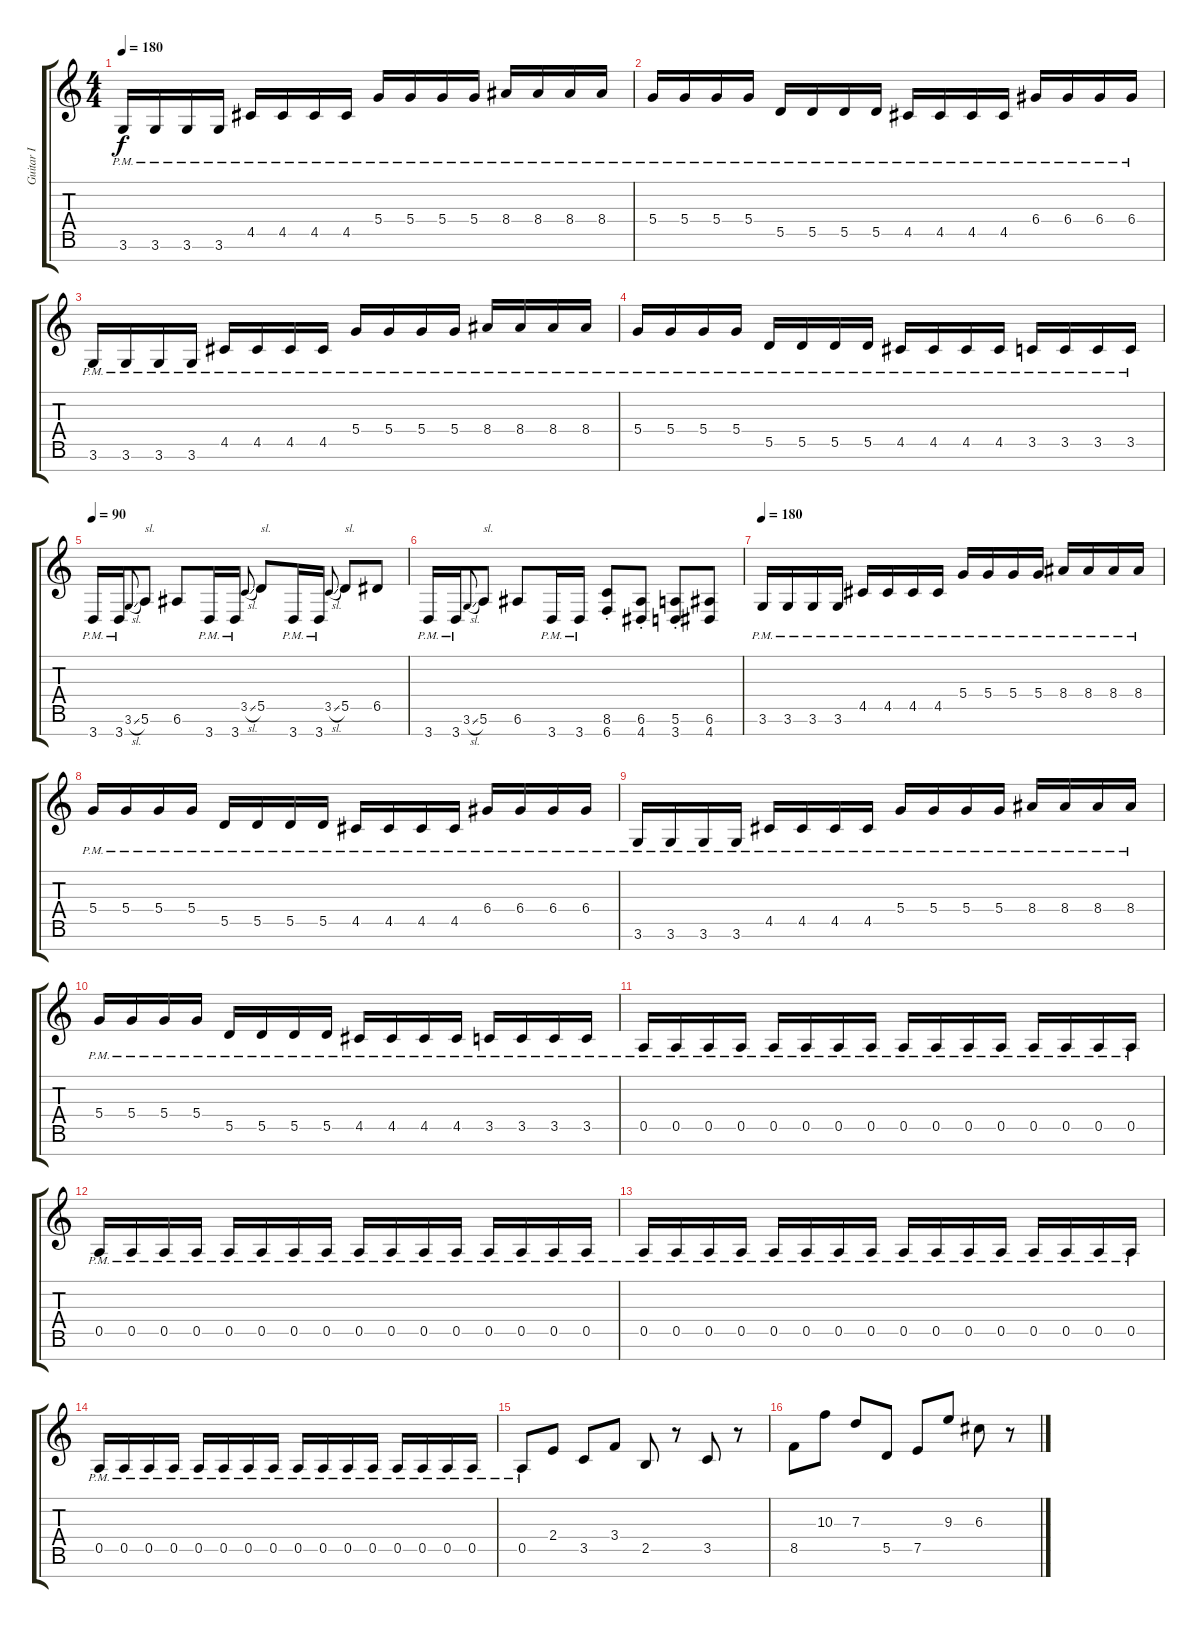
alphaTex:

\track ("Guitar I" "Guitar I") {instrument distortionguitar}
\staff {score tabs}
\tuning (E4 B3 G3 D3 A2 E2 B1) {hide}
\ts (4 4)
\tempo 180
\clef g2
\ks c
3.6{pm}.16{dy f} 3.6{pm}.16 3.6{pm}.16 3.6{pm}.16 4.5{pm}.16 4.5{pm}.16 4.5{pm}.16 4.5{pm}.16 5.4{pm}.16 5.4{pm}.16 5.4{pm}.16 5.4{pm}.16 8.4{pm}.16 8.4{pm}.16 8.4{pm}.16 8.4{pm}.16 |
5.4{pm}.16 5.4{pm}.16 5.4{pm}.16 5.4{pm}.16 5.5{pm}.16 5.5{pm}.16 5.5{pm}.16 5.5{pm}.16 4.5{pm}.16 4.5{pm}.16 4.5{pm}.16 4.5{pm}.16 6.4{pm}.16 6.4{pm}.16 6.4{pm}.16 6.4{pm}.16 |
3.6{pm}.16 3.6{pm}.16 3.6{pm}.16 3.6{pm}.16 4.5{pm}.16 4.5{pm}.16 4.5{pm}.16 4.5{pm}.16 5.4{pm}.16 5.4{pm}.16 5.4{pm}.16 5.4{pm}.16 8.4{pm}.16 8.4{pm}.16 8.4{pm}.16 8.4{pm}.16 |
5.4{pm}.16 5.4{pm}.16 5.4{pm}.16 5.4{pm}.16 5.5{pm}.16 5.5{pm}.16 5.5{pm}.16 5.5{pm}.16 4.5{pm}.16 4.5{pm}.16 4.5{pm}.16 4.5{pm}.16 3.5{pm}.16 3.5{pm}.16 3.5{pm}.16 3.5{pm}.16 |
\tempo 90
3.7{pm}.16 3.7{pm}.16 3.6{sl}.8{gr onbeat} 5.6.8{txt "sl."} 6.6.8 3.7{pm}.16 3.7{pm}.16 3.5{sl}.8{gr onbeat} 5.5.8{txt "sl."} 3.7{pm}.16 3.7{pm}.16 3.5{sl}.8{gr onbeat} 5.5.8{txt "sl."} 6.5.8 |
3.7{pm}.16 3.7{pm}.16 3.6{sl}.8{gr onbeat} 5.6.8{txt "sl."} 6.6.8 3.7{pm}.16 3.7{pm}.16 (8.6{st} 6.7{st}).8 (6.6{st} 4.7{st}).8 (5.6{st} 3.7{st}).8 (6.6 4.7).8 |
\tempo 180
3.6{pm}.16 3.6{pm}.16 3.6{pm}.16 3.6{pm}.16 4.5{pm}.16 4.5{pm}.16 4.5{pm}.16 4.5{pm}.16 5.4{pm}.16 5.4{pm}.16 5.4{pm}.16 5.4{pm}.16 8.4{pm}.16 8.4{pm}.16 8.4{pm}.16 8.4{pm}.16 |
5.4{pm}.16 5.4{pm}.16 5.4{pm}.16 5.4{pm}.16 5.5{pm}.16 5.5{pm}.16 5.5{pm}.16 5.5{pm}.16 4.5{pm}.16 4.5{pm}.16 4.5{pm}.16 4.5{pm}.16 6.4{pm}.16 6.4{pm}.16 6.4{pm}.16 6.4{pm}.16 |
3.6{pm}.16 3.6{pm}.16 3.6{pm}.16 3.6{pm}.16 4.5{pm}.16 4.5{pm}.16 4.5{pm}.16 4.5{pm}.16 5.4{pm}.16 5.4{pm}.16 5.4{pm}.16 5.4{pm}.16 8.4{pm}.16 8.4{pm}.16 8.4{pm}.16 8.4{pm}.16 |
5.4{pm}.16 5.4{pm}.16 5.4{pm}.16 5.4{pm}.16 5.5{pm}.16 5.5{pm}.16 5.5{pm}.16 5.5{pm}.16 4.5{pm}.16 4.5{pm}.16 4.5{pm}.16 4.5{pm}.16 3.5{pm}.16 3.5{pm}.16 3.5{pm}.16 3.5{pm}.16 |
0.5{pm}.16 0.5{pm}.16 0.5{pm}.16 0.5{pm}.16 0.5{pm}.16 0.5{pm}.16 0.5{pm}.16 0.5{pm}.16 0.5{pm}.16 0.5{pm}.16 0.5{pm}.16 0.5{pm}.16 0.5{pm}.16 0.5{pm}.16 0.5{pm}.16 0.5{pm}.16 |
0.5{pm}.16 0.5{pm}.16 0.5{pm}.16 0.5{pm}.16 0.5{pm}.16 0.5{pm}.16 0.5{pm}.16 0.5{pm}.16 0.5{pm}.16 0.5{pm}.16 0.5{pm}.16 0.5{pm}.16 0.5{pm}.16 0.5{pm}.16 0.5{pm}.16 0.5{pm}.16 |
0.5{pm}.16 0.5{pm}.16 0.5{pm}.16 0.5{pm}.16 0.5{pm}.16 0.5{pm}.16 0.5{pm}.16 0.5{pm}.16 0.5{pm}.16 0.5{pm}.16 0.5{pm}.16 0.5{pm}.16 0.5{pm}.16 0.5{pm}.16 0.5{pm}.16 0.5{pm}.16 |
0.5{pm}.16 0.5{pm}.16 0.5{pm}.16 0.5{pm}.16 0.5{pm}.16 0.5{pm}.16 0.5{pm}.16 0.5{pm}.16 0.5{pm}.16 0.5{pm}.16 0.5{pm}.16 0.5{pm}.16 0.5{pm}.16 0.5{pm}.16 0.5{pm}.16 0.5{pm}.16 |
0.5{pm}.8 2.4.8 3.5.8 3.4.8 2.5.8 r.8 3.5.8 r.8 |
8.5.8 10.3.8 7.3.8 5.5.8 7.5.8 9.3.8 6.3.8 r.8
